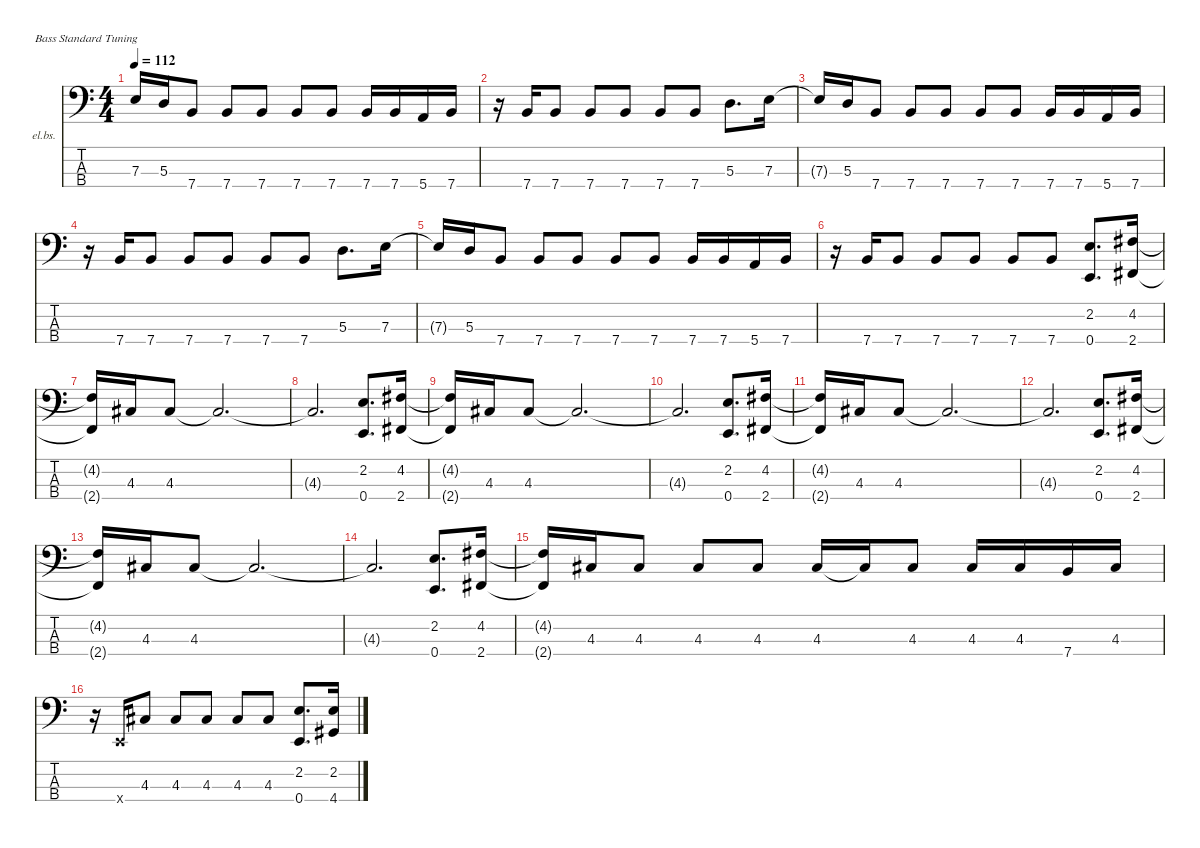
\defaultSystemsLayout 4
\hideDynamics
\bracketExtendMode nobrackets
\firstSystemTrackNameOrientation horizontal
\otherSystemsTrackNameOrientation horizontal
\track ("Bass2" "el.bs.") {instrument electricbassfinger}
\staff {score tabs}
\tuning (G2 D2 A1 E1)
\ts (4 4)
\tempo 112
\clef f4
\ks c
7.3{t}.16{dy f} 5.3.16 7.4.8 7.4.8 7.4.8 7.4.8 7.4.8 7.4.16 7.4.16 5.4.16 7.4.16 |
r.16 7.4.16 7.4.8 7.4.8 7.4.8 7.4.8 7.4.8 5.3.8{d} 7.3.16 |
7.3{t}.16 5.3.16 7.4.8 7.4.8 7.4.8 7.4.8 7.4.8 7.4.16 7.4.16 5.4.16 7.4.16 |
r.16 7.4.16 7.4.8 7.4.8 7.4.8 7.4.8 7.4.8 5.3.8{d} 7.3.16 |
7.3{t}.16 5.3.16 7.4.8 7.4.8 7.4.8 7.4.8 7.4.8 7.4.16 7.4.16 5.4.16 7.4.16 |
r.16 7.4.16 7.4.8 7.4.8 7.4.8 7.4.8 7.4.8 (2.2 0.4).8{d} (4.2{acc #} 2.4{acc #}).16 |
(4.2{t acc #} 2.4{t acc #}).16 4.3{acc #}.16 4.3{acc #}.8 4.3{t acc #}.2{d} |
4.3{t acc #}.2{d} (2.2 0.4).8{d} (4.2{acc #} 2.4{acc #}).16 |
(4.2{t acc #} 2.4{t acc #}).16 4.3{acc #}.16 4.3{acc #}.8 4.3{t acc #}.2{d} |
4.3{t acc #}.2{d} (2.2 0.4).8{d} (4.2{acc #} 2.4{acc #}).16 |
(4.2{t acc #} 2.4{t acc #}).16 4.3{acc #}.16 4.3{acc #}.8 4.3{t acc #}.2{d} |
4.3{t acc #}.2{d} (2.2 0.4).8{d} (4.2{acc #} 2.4{acc #}).16 |
(4.2{t acc #} 2.4{t acc #}).16 4.3{acc #}.16 4.3{acc #}.8 4.3{t acc #}.2{d} |
4.3{t acc #}.2{d} (2.2 0.4).8{d} (4.2{acc #} 2.4{acc #}).16 |
(4.2{t acc #} 2.4{t acc #}).16 4.3{acc #}.16 4.3{acc #}.8 4.3{acc #}.8 4.3{acc #}.8 4.3{acc #}.16 4.3{t acc #}.16 4.3{acc #}.8 4.3{acc #}.16 4.3{acc #}.16 7.4.16 4.3{acc #}.16 |
r.16 0.4{x}.16 4.3{acc #}.8 4.3{acc #}.8 4.3{acc #}.8 4.3{acc #}.8 4.3{acc #}.8 (2.2 0.4).8{d} (2.2 4.4{acc #}).16
